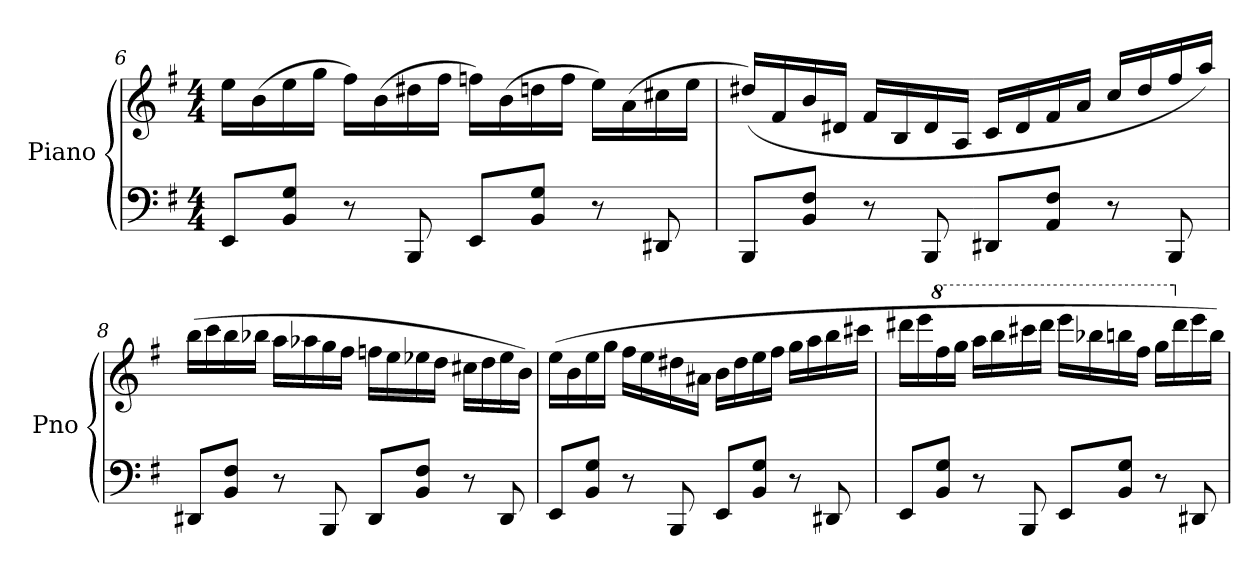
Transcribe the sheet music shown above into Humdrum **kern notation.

**kern	**kern
*part1	*part1
*staff2	*staff1
*I"Piano	*
*I'Pno	*
*clefF4	*clefG2
*k[f#]	*k[f#]
*M4/4	*M4/4
=6	=6
8EE/L	16ee\LL
.	(16b\
8BB/ 8G/J	16ee\
.	16gg\JJ
8r	16ff#\LL)
.	(16b\
8BBB/	16dd#X\
.	16ff#\JJ
8EE/L	16ffn\LL)
.	(16b\
8BB/ 8G/J	16ddn\
.	16ff\JJ
8r	16ee\LL)
.	(16a\
8DD#X/	16cc#X\
.	16ee\JJ
=7	=7
8BBB/L	(16dd#X/LL)
.	16f#/
8BB/ 8F#/J	16b/
.	16d#X/JJ
8r	16f#/LL
.	16B/
8BBB/	16d#/
.	16A/JJ
8DD#X/L	16c/LL
.	16d#/
8AA/ 8F#/J	16f#/
.	16a/JJ
8r	16cc/LL
.	16dd#/
8BBB/	16ff#/
.	16aa/JJ)
!!LO:LB:g=z
=8	=8
8DD#X/L	(16bb\LL
.	16ccc\
8BB/ 8F#/J	16bb\
.	16bb-X\JJ
8r	16aa\LL
.	16aa-X\
8BBB/	16gg\
.	16ff#\JJ
8DD#/L	16ffn\LL
.	16ee\
8BB/ 8F#/J	16ee-X\
.	16dd\JJ
8r	16cc#X\LL
.	16dd\
8DD#/	16ee-\
.	16b\JJ)
=9	=9
8EE/L	(16ee\LL
.	16b\
8BB/ 8G/J	16ee\
.	16gg\JJ
8r	16ff#\LL
.	16ee\
8BBB/	16dd#X\
.	16a#X\JJ
8EE/L	16b\LL
.	16dd#\
8BB/ 8G/J	16ee\
.	16ff#\JJ
8r	16gg\LL
.	16aa\
8DD#X/	16bb\
.	16ccc#X\JJ
=10	=10
8EE/L	16ddd#X\LL
.	16eee\
*	*8va
8BB/ 8G/J	16fff#\
.	16ggg\JJ
8r	16aaa\LL
.	16bbb\
8BBB/	16cccc#X\
.	16dddd#\JJ
8EE/L	16eeee\LL
.	16bbb-X\
8BB/ 8G/J	16bbbn\
.	16fff#\JJ
8r	16ggg\LL
*	*X8va
.	16ddd#\
8DD#X/	16eee\
.	16bb\JJ)
=	=
*-	*-
